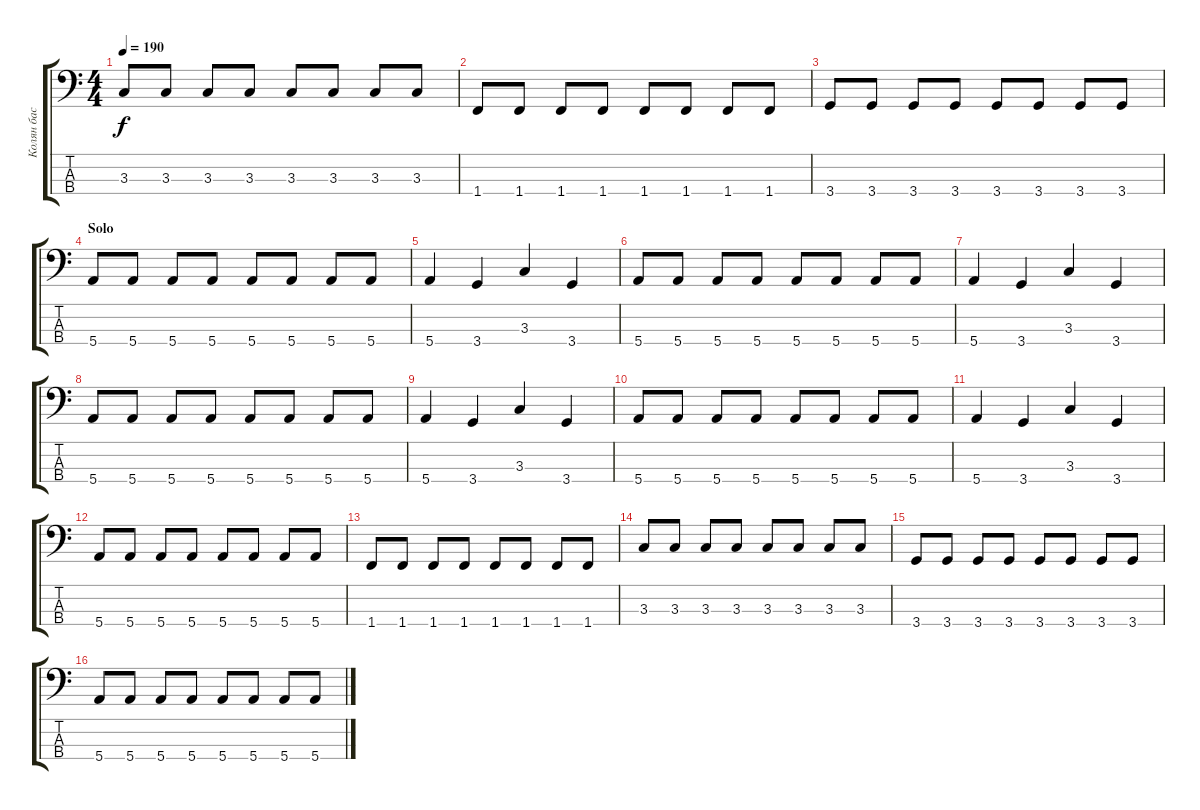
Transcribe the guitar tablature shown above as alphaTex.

\track ("Колян бас" "Колян бас") {instrument electricbasspick}
\staff {score tabs}
\tuning (G2 D2 A1 E1) {hide}
\ts (4 4)
\tempo 190
\clef f4
\ks c
3.3.8{dy f} 3.3.8 3.3.8 3.3.8 3.3.8 3.3.8 3.3.8 3.3.8 |
1.4.8 1.4.8 1.4.8 1.4.8 1.4.8 1.4.8 1.4.8 1.4.8 |
3.4.8 3.4.8 3.4.8 3.4.8 3.4.8 3.4.8 3.4.8 3.4.8 |
\section ("" "Solo")
5.4.8 5.4.8 5.4.8 5.4.8 5.4.8 5.4.8 5.4.8 5.4.8 |
5.4.4 3.4.4 3.3.4 3.4.4 |
5.4.8 5.4.8 5.4.8 5.4.8 5.4.8 5.4.8 5.4.8 5.4.8 |
5.4.4 3.4.4 3.3.4 3.4.4 |
5.4.8 5.4.8 5.4.8 5.4.8 5.4.8 5.4.8 5.4.8 5.4.8 |
5.4.4 3.4.4 3.3.4 3.4.4 |
5.4.8 5.4.8 5.4.8 5.4.8 5.4.8 5.4.8 5.4.8 5.4.8 |
5.4.4 3.4.4 3.3.4 3.4.4 |
5.4.8 5.4.8 5.4.8 5.4.8 5.4.8 5.4.8 5.4.8 5.4.8 |
1.4.8 1.4.8 1.4.8 1.4.8 1.4.8 1.4.8 1.4.8 1.4.8 |
3.3.8 3.3.8 3.3.8 3.3.8 3.3.8 3.3.8 3.3.8 3.3.8 |
3.4.8 3.4.8 3.4.8 3.4.8 3.4.8 3.4.8 3.4.8 3.4.8 |
5.4.8 5.4.8 5.4.8 5.4.8 5.4.8 5.4.8 5.4.8 5.4.8
